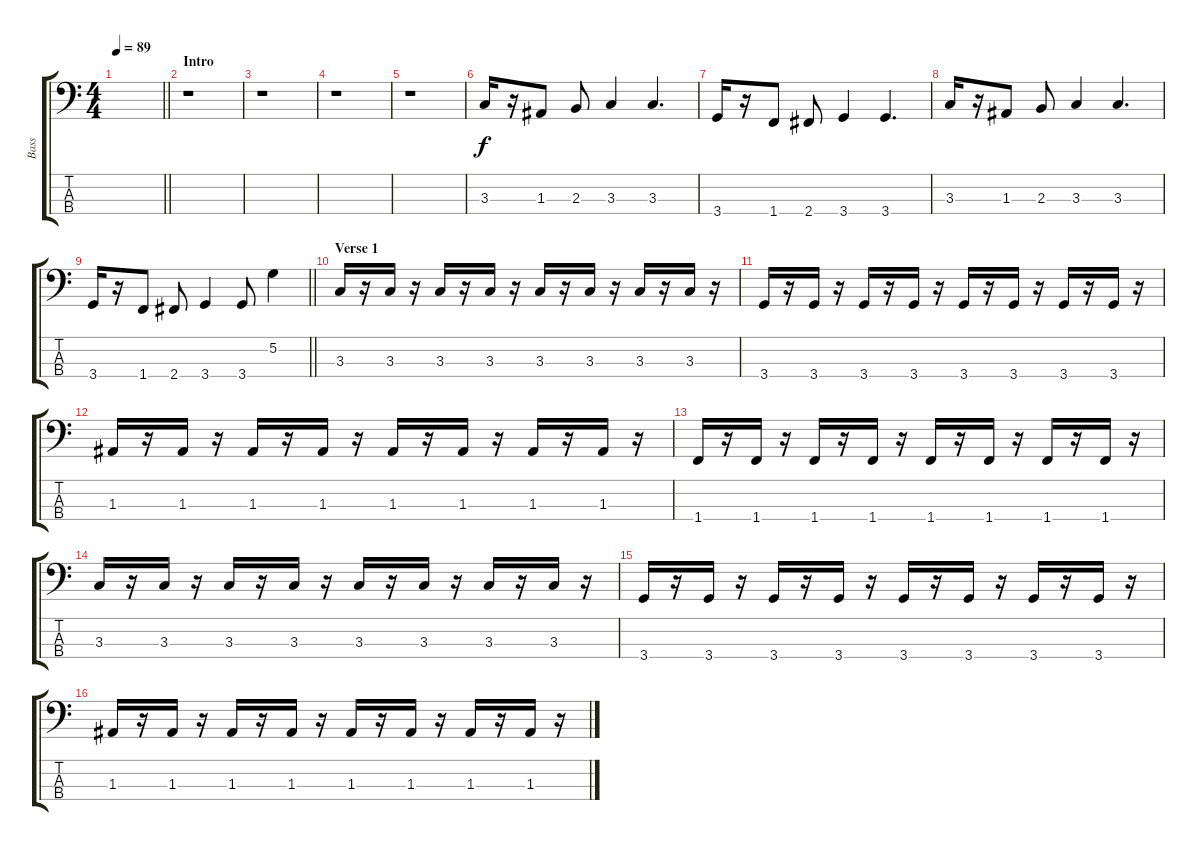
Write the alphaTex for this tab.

\track ("Bass" "Bass") {instrument electricbasspick}
\staff {score tabs}
\tuning (G2 D2 A1 E1) {hide}
\ts (4 4)
\tempo 89
\clef f4
\barLineRight lightlight
\ks c
|
\section ("" "Intro")
r.1 |
r.1 |
r.1 |
r.1 |
3.3.16 r.16 1.3.8 2.3.8 3.3.4 3.3.4{d} |
3.4.16 r.16 1.4.8 2.4.8 3.4.4 3.4.4{d} |
3.3.16 r.16 1.3.8 2.3.8 3.3.4 3.3.4{d} |
\barLineRight lightlight
3.4.16 r.16 1.4.8 2.4.8 3.4.4 3.4.8 5.2.4 |
\section ("" "Verse 1")
3.3.16 r.16 3.3.16 r.16 3.3.16 r.16 3.3.16 r.16 3.3.16 r.16 3.3.16 r.16 3.3.16 r.16 3.3.16 r.16 |
3.4.16 r.16 3.4.16 r.16 3.4.16 r.16 3.4.16 r.16 3.4.16 r.16 3.4.16 r.16 3.4.16 r.16 3.4.16 r.16 |
1.3.16 r.16 1.3.16 r.16 1.3.16 r.16 1.3.16 r.16 1.3.16 r.16 1.3.16 r.16 1.3.16 r.16 1.3.16 r.16 |
1.4.16 r.16 1.4.16 r.16 1.4.16 r.16 1.4.16 r.16 1.4.16 r.16 1.4.16 r.16 1.4.16 r.16 1.4.16 r.16 |
3.3.16 r.16 3.3.16 r.16 3.3.16 r.16 3.3.16 r.16 3.3.16 r.16 3.3.16 r.16 3.3.16 r.16 3.3.16 r.16 |
3.4.16 r.16 3.4.16 r.16 3.4.16 r.16 3.4.16 r.16 3.4.16 r.16 3.4.16 r.16 3.4.16 r.16 3.4.16 r.16 |
1.3.16 r.16 1.3.16 r.16 1.3.16 r.16 1.3.16 r.16 1.3.16 r.16 1.3.16 r.16 1.3.16 r.16 1.3.16 r.16
